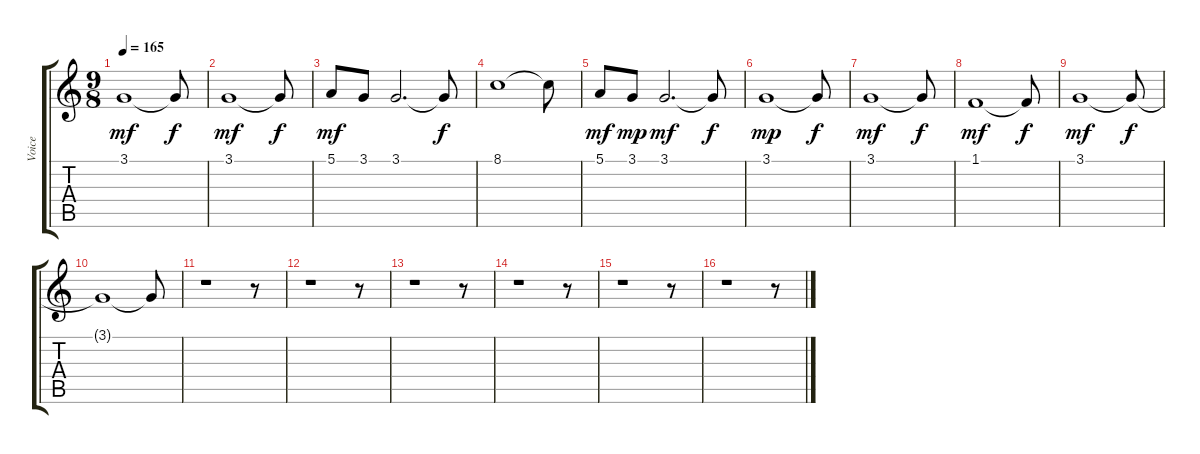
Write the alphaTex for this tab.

\track ("Voice" "Voice") {instrument voiceoohs}
\staff {score tabs}
\tuning (E4 B3 G3 D3 A2 E2) {hide}
\ts (9 8)
\tempo 165
\clef g2
\ks c
3.1.1{dy mf} 3.1{t}.8{dy f} |
3.1.1{dy mf} 3.1{t}.8{dy f} |
5.1.8{dy mf} 3.1.8 3.1.2{d} 3.1{t}.8{dy f} |
8.1.1 8.1{t}.8 |
5.1.8{dy mf} 3.1.8{dy mp} 3.1.2{d dy mf} 3.1{t}.8{dy f} |
3.1.1{dy mp} 3.1{t}.8{dy f} |
3.1.1{dy mf} 3.1{t}.8{dy f} |
1.1.1{dy mf} 1.1{t}.8{dy f} |
3.1.1{dy mf} 3.1{t}.8{dy f} |
3.1{t}.1 3.1{t}.8 |
r.1 r.8 |
r.1 r.8 |
r.1 r.8 |
r.1 r.8 |
r.1 r.8 |
r.1 r.8
